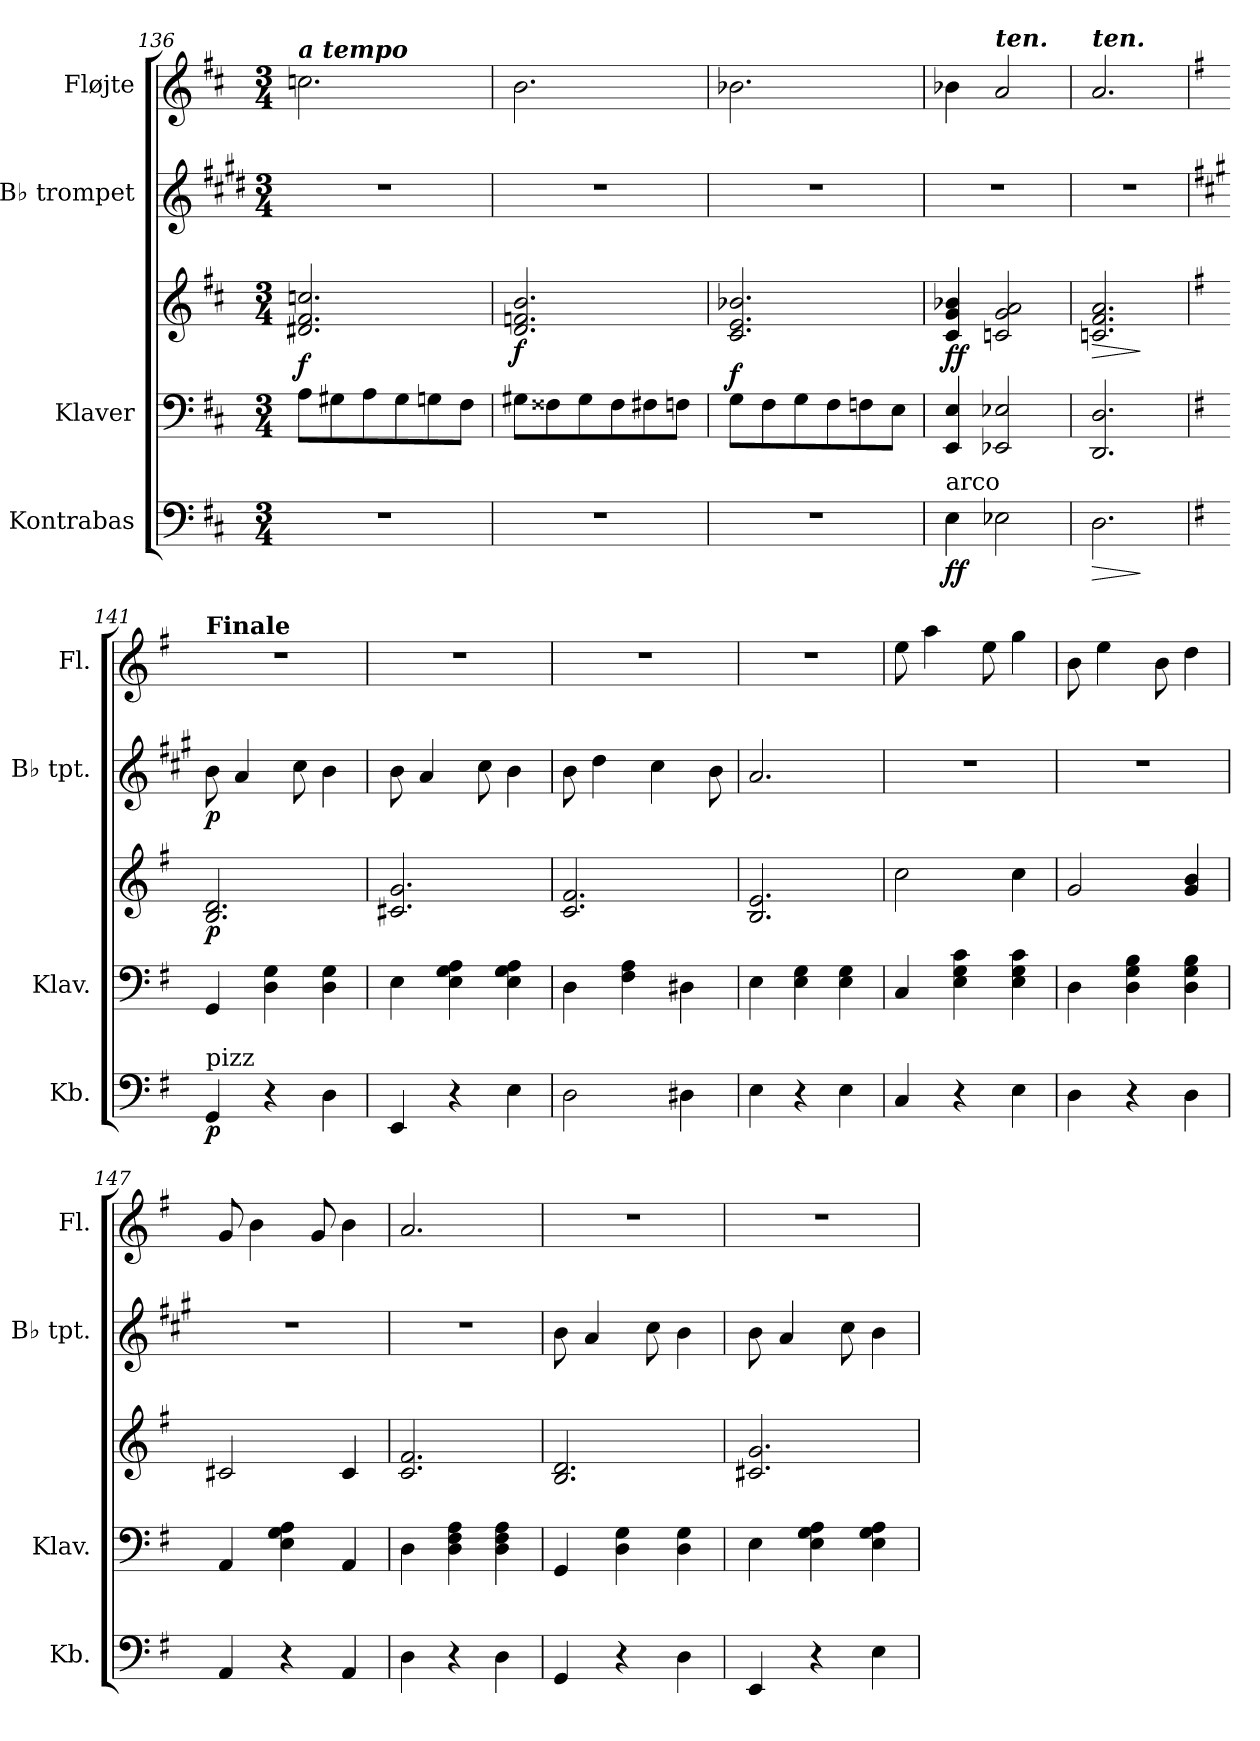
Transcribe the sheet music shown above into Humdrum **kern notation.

**kern	**dynam	**kern	**kern	**dynam	**kern	**dynam	**kern
*part4	*part4	*part3	*part3	*part3	*part2	*part2	*part1
*staff5	*staff5	*staff4	*staff3	*staff3/4	*staff2	*staff2	*staff1
*I"Kontrabas	*	*I"Klaver	*	*	*I"B♭ trompet	*	*I"Fløjte
*I'Kb.	*	*I'Klav.	*	*	*I'B♭ tpt.	*	*I'Fl.
*clefF4	*	*clefF4	*clefG2	*	*clefG2	*	*clefG2
*ITrd7c12	*	*	*	*	*ITrd1c2	*	*
*k[f#c#]	*	*k[f#c#]	*k[f#c#]	*	*k[f#c#]	*	*k[f#c#]
*M3/4	*	*M3/4	*M3/4	*	*M3/4	*	*M3/4
=136	=136	=136	=136	=136	=136	=136	=136
!	!	!	!	!	!	!	!LO:TX:a:Bi:t=a tempo
!	!	!	!	!LO:DY:a=2	!	!	!
2.r	.	8A\L	2.d#X/ 2.f#/ 2.ccn/	f	2.r	.	2.ccn\
.	.	8G#X\	.	.	.	.	.
.	.	8A\	.	.	.	.	.
.	.	8G#\	.	.	.	.	.
.	.	8Gn\	.	.	.	.	.
.	.	8F#\J	.	.	.	.	.
!!LO:PB:g=z
=137	=137	=137	=137	=137	=137	=137	=137
!	!	!	!	!LO:DY:b	!	!	!
2.r	.	8G#X\L	2.d/ 2.fn/ 2.b/	f	2.r	.	2.b\
.	.	8F##X\	.	.	.	.	.
.	.	8G#\	.	.	.	.	.
.	.	8F##\	.	.	.	.	.
.	.	8F#X\	.	.	.	.	.
.	.	8Fn\J	.	.	.	.	.
=138	=138	=138	=138	=138	=138	=138	=138
!	!	!	!	!LO:DY:a=2	!	!	!
2.r	.	8G\L	2.c#/ 2.e/ 2.b-X/	f	2.r	.	2.b-X\
.	.	8F#\	.	.	.	.	.
.	.	8G\	.	.	.	.	.
.	.	8F#\	.	.	.	.	.
.	.	8Fn\	.	.	.	.	.
.	.	8E\J	.	.	.	.	.
=139	=139	=139	=139	=139	=139	=139	=139
!LO:TX:a:t=arco	!	!	!	!	!	!	!
!	!LO:DY:b	!	!	!LO:DY:b	!	!	!
4EE\	ff	4EE/ 4E/	4c#/ 4g/ 4b-X/	ff	2.r	.	4b-X\
!	!	!	!	!	!	!	!LO:TX:a:Bi:t=ten.
2EE-X\	.	2EE-X/ 2E-X/	2cn/ 2g/ 2a/	.	.	.	2a/
=140	=140	=140	=140	=140	=140	=140	=140
!	!	!	!	!	!	!	!LO:TX:a:Bi:t=ten.
!	!LO:HP:b	!	!	!LO:HP:b	!	!	!
2.DD\	>	2.DD/ 2.D/	2.cn/ 2.f#/ 2.a/	>	2.r	.	2.a/
.	]	.	.	]	.	.	.
=141	=141	=141	=141	=141	=141	=141	=141
*k[f#]	*	*k[f#]	*k[f#]	*	*k[f#]	*	*k[f#]
!	!	!	!	!	!	!	!LO:TX:a:B:t=Finale
!LO:TX:a:t=pizz	!	!	!	!	!	!	!
!	!LO:DY:b	!	!	!LO:DY:b	!	!LO:DY:b	!
4GGG/	p	4GG/	2.B/ 2.d/	p	8a\	p	2.r
.	.	.	.	.	4g/	.	.
4r	.	4D\ 4G\	.	.	.	.	.
.	.	.	.	.	8b\	.	.
4DD\	.	4D\ 4G\	.	.	4a\	.	.
=142	=142	=142	=142	=142	=142	=142	=142
4EEE/	.	4E\	2.c#X/ 2.g/	.	8a\	.	2.r
.	.	.	.	.	4g/	.	.
4r	.	4E\ 4G\ 4A\	.	.	.	.	.
.	.	.	.	.	8b\	.	.
4EE\	.	4E\ 4G\ 4A\	.	.	4a\	.	.
!!LO:PB:g=z
=143	=143	=143	=143	=143	=143	=143	=143
2DD\	.	4D\	2.c/ 2.f#/	.	8a\	.	2.r
.	.	.	.	.	4cc\	.	.
.	.	4F#\ 4A\	.	.	.	.	.
.	.	.	.	.	4b\	.	.
4DD#X\	.	4D#X\	.	.	.	.	.
.	.	.	.	.	8a\	.	.
=144	=144	=144	=144	=144	=144	=144	=144
4EE\	.	4E\	2.B/ 2.e/	.	2.g/	.	2.r
4r	.	4E\ 4G\	.	.	.	.	.
4EE\	.	4E\ 4G\	.	.	.	.	.
=145	=145	=145	=145	=145	=145	=145	=145
4CC/	.	4C/	2cc\	.	2.r	.	8ee\
.	.	.	.	.	.	.	4aa\
4r	.	4E\ 4G\ 4c\	.	.	.	.	.
.	.	.	.	.	.	.	8ee\
4EE\	.	4E\ 4G\ 4c\	4cc\	.	.	.	4gg\
=146	=146	=146	=146	=146	=146	=146	=146
4DD\	.	4D\	2g/	.	2.r	.	8b\
.	.	.	.	.	.	.	4ee\
4r	.	4D\ 4G\ 4B\	.	.	.	.	.
.	.	.	.	.	.	.	8b\
4DD\	.	4D\ 4G\ 4B\	4g/ 4b/	.	.	.	4dd\
=147	=147	=147	=147	=147	=147	=147	=147
4AAA/	.	4AA/	2c#X/	.	2.r	.	8g/
.	.	.	.	.	.	.	4b\
4r	.	4E\ 4G\ 4A\	.	.	.	.	.
.	.	.	.	.	.	.	8g/
4AAA/	.	4AA/	4c#/	.	.	.	4b\
=148	=148	=148	=148	=148	=148	=148	=148
4DD\	.	4D\	2.c/ 2.f#/	.	2.r	.	2.a/
4r	.	4D\ 4F#\ 4A\	.	.	.	.	.
4DD\	.	4D\ 4F#\ 4A\	.	.	.	.	.
=149	=149	=149	=149	=149	=149	=149	=149
4GGG/	.	4GG/	2.B/ 2.d/	.	8a\	.	2.r
.	.	.	.	.	4g/	.	.
4r	.	4D\ 4G\	.	.	.	.	.
.	.	.	.	.	8b\	.	.
4DD\	.	4D\ 4G\	.	.	4a\	.	.
!!LO:PB:g=z
=150	=150	=150	=150	=150	=150	=150	=150
4EEE/	.	4E\	2.c#X/ 2.g/	.	8a\	.	2.r
.	.	.	.	.	4g/	.	.
4r	.	4E\ 4G\ 4A\	.	.	.	.	.
.	.	.	.	.	8b\	.	.
4EE\	.	4E\ 4G\ 4A\	.	.	4a\	.	.
=	=	=	=	=	=	=	=
*-	*-	*-	*-	*-	*-	*-	*-
